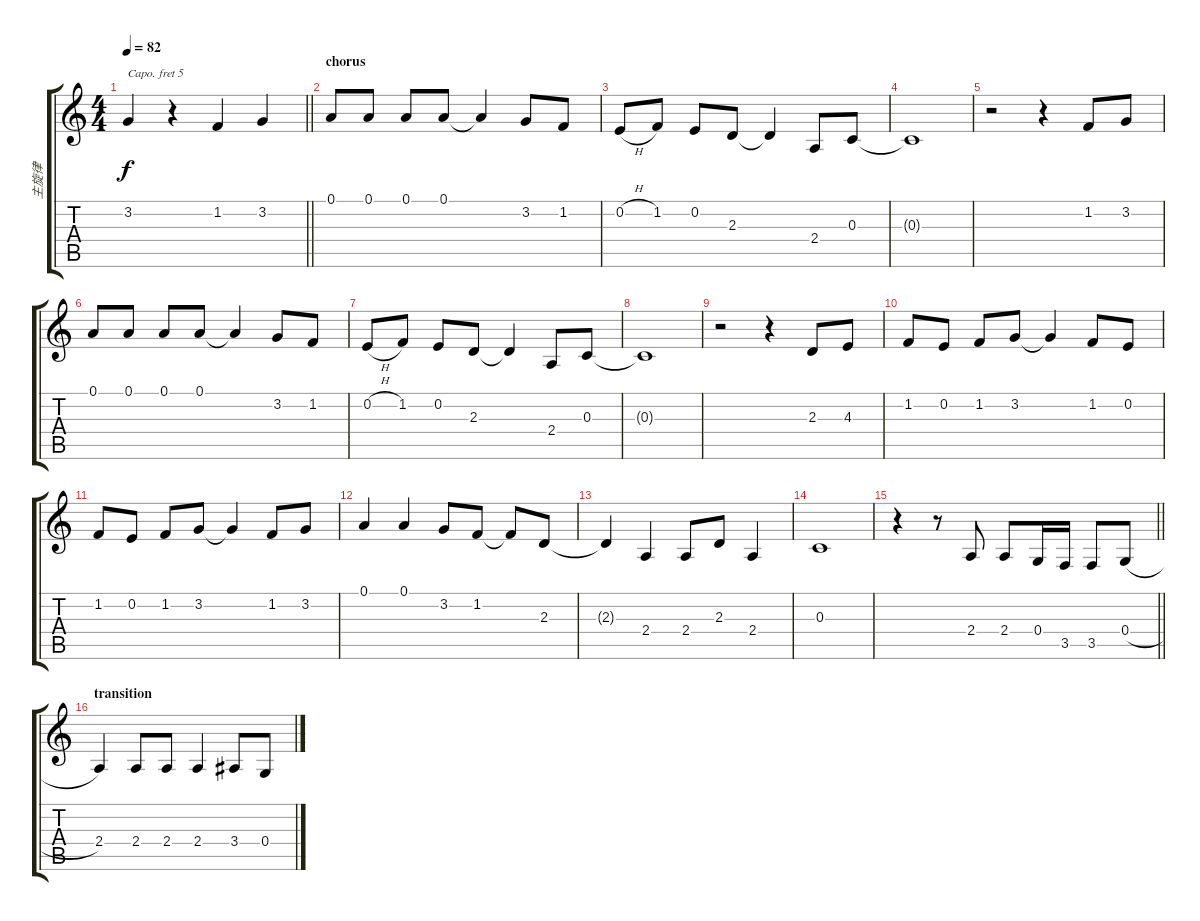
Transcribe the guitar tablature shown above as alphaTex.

\track ("主旋律" "主旋律") {instrument violin}
\staff {score tabs}
\capo 5
\tuning (E4 B3 G3 D3 A2 E2) {hide}
\ts (4 4)
\tempo 82
\clef g2
\barLineRight lightlight
\ks c
3.2{t}.4{dy f} r.4 1.2.4 3.2.4 |
\section ("" "chorus")
0.1.8 0.1.8 0.1.8 0.1.8 0.1{t}.4 3.2.8 1.2.8 |
0.2{h}.8 1.2.8 0.2.8 2.3.8 2.3{t}.4 2.4.8 0.3.8 |
0.3{t}.1 |
r.2 r.4 1.2.8 3.2.8 |
0.1.8 0.1.8 0.1.8 0.1.8 0.1{t}.4 3.2.8 1.2.8 |
0.2{h}.8 1.2.8 0.2.8 2.3.8 2.3{t}.4 2.4.8 0.3.8 |
0.3{t}.1 |
r.2 r.4 2.3.8 4.3.8 |
1.2.8 0.2.8 1.2.8 3.2.8 3.2{t}.4 1.2.8 0.2.8 |
1.2.8 0.2.8 1.2.8 3.2.8 3.2{t}.4 1.2.8 3.2.8 |
0.1.4 0.1.4 3.2.8 1.2.8 1.2{t}.8 2.3.8 |
2.3{t}.4 2.4.4 2.4.8 2.3.8 2.4.4 |
0.3.1 |
\barLineRight lightlight
r.4 r.8 2.4.8 2.4.8 0.4.16 3.5.16 3.5.8 0.4{h}.8 |
\section ("" "transition")
2.4.4 2.4.8 2.4.8 2.4.4 3.4.8 0.4.8
